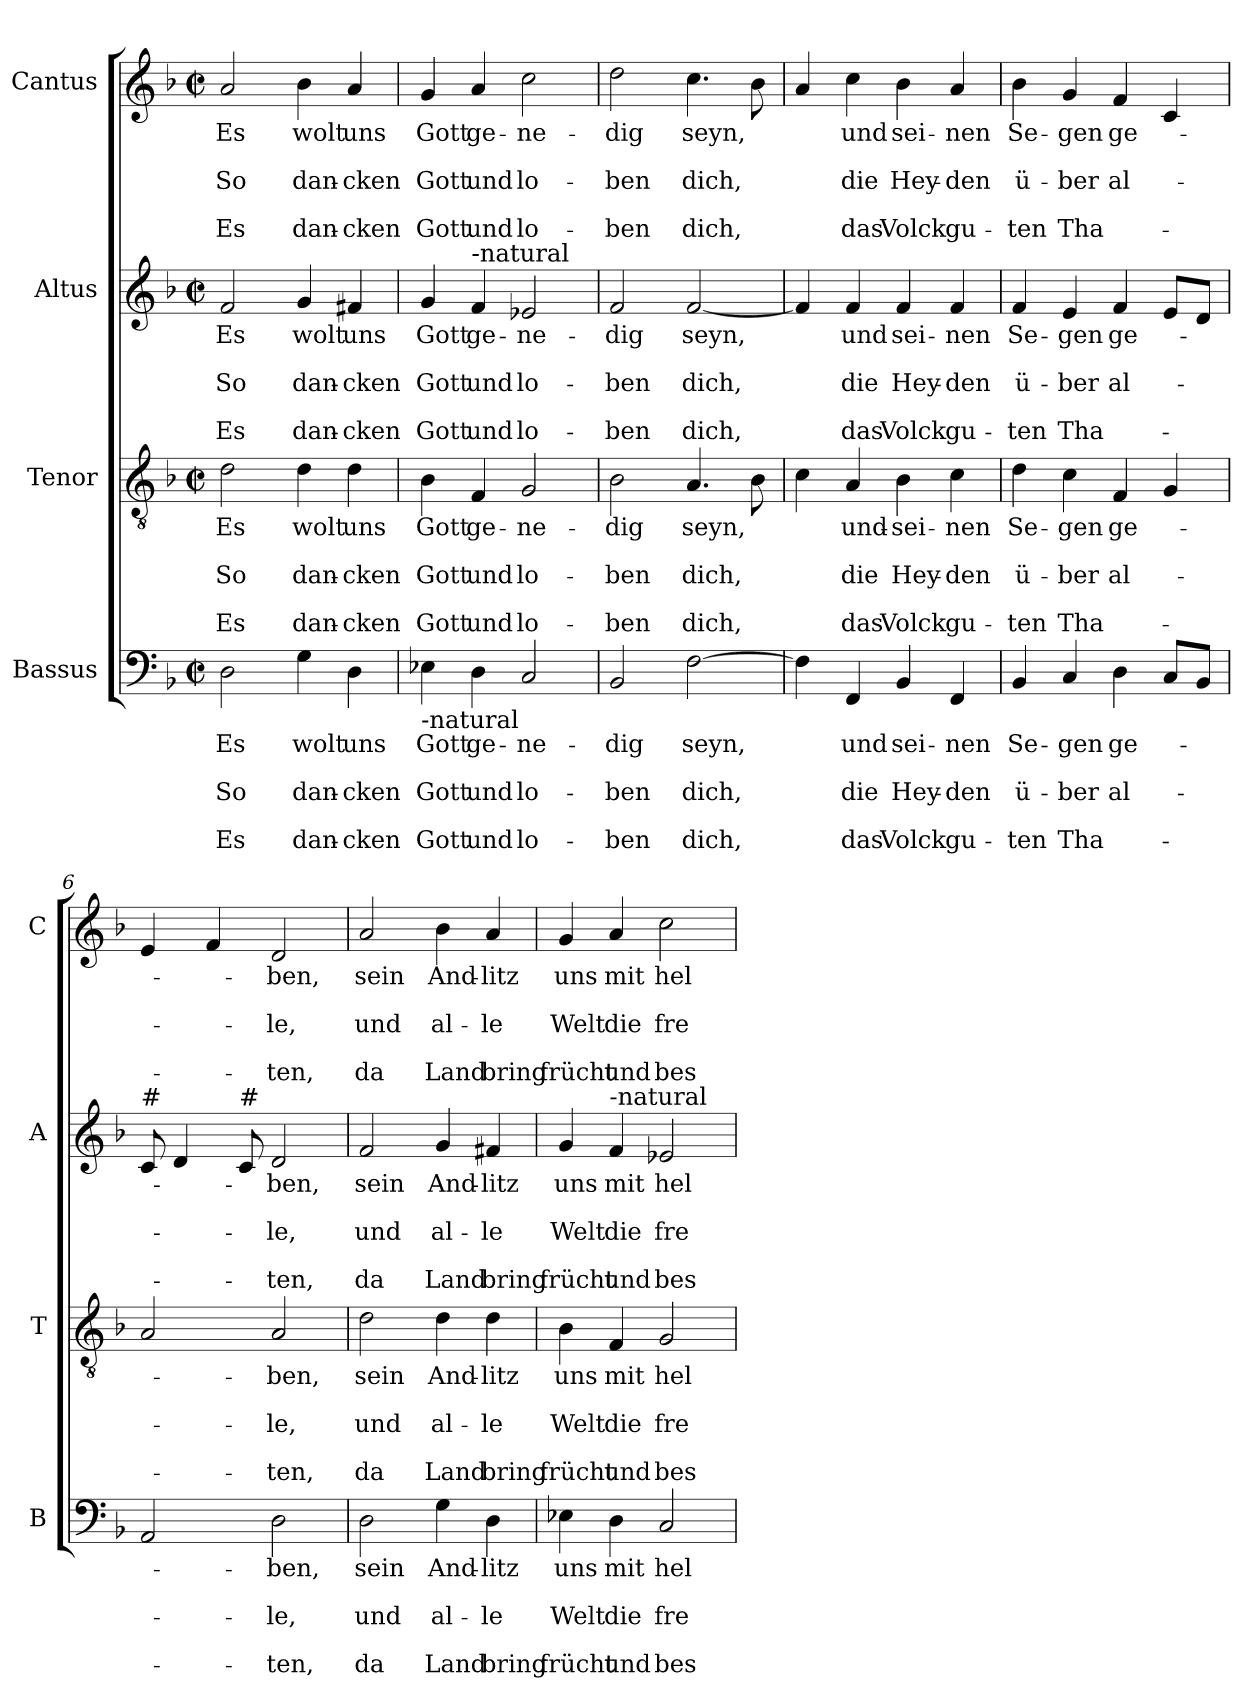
**kern	**text	**text	**text	**text	**text	**kern	**text	**text	**text	**text	**text	**kern	**text	**text	**text	**text	**text	**kern	**text	**text	**text	**text	**text
*part4	*part4	*part4	*part4	*part4	*part4	*part3	*part3	*part3	*part3	*part3	*part3	*part2	*part2	*part2	*part2	*part2	*part2	*part1	*part1	*part1	*part1	*part1	*part1
*staff4	*staff4	*staff4	*staff4	*staff4	*staff4	*staff3	*staff3	*staff3	*staff3	*staff3	*staff3	*staff2	*staff2	*staff2	*staff2	*staff2	*staff2	*staff1	*staff1	*staff1	*staff1	*staff1	*staff1
*I"Bassus	*	*	*	*	*	*I"Tenor	*	*	*	*	*	*I"Altus	*	*	*	*	*	*I"Cantus	*	*	*	*	*
*I'B	*	*	*	*	*	*I'T	*	*	*	*	*	*I'A	*	*	*	*	*	*I'C	*	*	*	*	*
*clefF4	*	*	*	*	*	*clefGv2	*	*	*	*	*	*clefG2	*	*	*	*	*	*clefG2	*	*	*	*	*
*k[b-]	*	*	*	*	*	*k[b-]	*	*	*	*	*	*k[b-]	*	*	*	*	*	*k[b-]	*	*	*	*	*
*F:	*	*	*	*	*	*F:	*	*	*	*	*	*F:	*	*	*	*	*	*F:	*	*	*	*	*
*M2/2	*	*	*	*	*	*M2/2	*	*	*	*	*	*M2/2	*	*	*	*	*	*M2/2	*	*	*	*	*
*met(c|)	*	*	*	*	*	*met(c|)	*	*	*	*	*	*met(c|)	*	*	*	*	*	*met(c|)	*	*	*	*	*
=1	=1	=1	=1	=1	=1	=1	=1	=1	=1	=1	=1	=1	=1	=1	=1	=1	=1	=1	=1	=1	=1	=1	=1
!	!LO:LY:b	!	!LO:LY:b	!	!LO:LY:b	!	!LO:LY:b	!	!LO:LY:b	!	!LO:LY:b	!	!LO:LY:b	!	!LO:LY:b	!	!LO:LY:b	!	!LO:LY:b	!	!LO:LY:b	!	!LO:LY:b
2D\	Es	.	So	.	Es	2d\	Es	.	So	.	Es	2f/	Es	.	So	.	Es	2a/	Es	.	So	.	Es
!	!LO:LY:b	!	!LO:LY:b	!	!LO:LY:b	!	!LO:LY:b	!	!LO:LY:b	!	!LO:LY:b	!	!LO:LY:b	!	!LO:LY:b	!	!LO:LY:b	!	!LO:LY:b	!	!LO:LY:b	!	!LO:LY:b
4G\	wolt	.	dan-	.	dan-	4d\	wolt	.	dan-	.	dan-	4g/	wolt	.	dan-	.	dan-	4b-\	wolt	.	dan-	.	dan-
!	!LO:LY:b	!	!LO:LY:b	!	!LO:LY:b	!	!LO:LY:b	!	!LO:LY:b	!	!LO:LY:b	!	!LO:LY:b	!	!LO:LY:b	!	!LO:LY:b	!	!LO:LY:b	!	!LO:LY:b	!	!LO:LY:b
4D\	uns	.	-cken	.	-cken	4d\	uns	.	-cken	.	-cken	4f#X/	uns	.	-cken	.	-cken	4a/	uns	.	-cken	.	-cken
=2	=2	=2	=2	=2	=2	=2	=2	=2	=2	=2	=2	=2	=2	=2	=2	=2	=2	=2	=2	=2	=2	=2	=2
!LO:TX:b:t=-natural	!	!	!	!	!	!	!	!	!	!	!	!	!	!	!	!	!	!	!	!	!	!	!
!	!LO:LY:b	!	!LO:LY:b	!	!LO:LY:b	!	!LO:LY:b	!	!LO:LY:b	!	!LO:LY:b	!	!LO:LY:b	!	!LO:LY:b	!	!LO:LY:b	!	!LO:LY:b	!	!LO:LY:b	!	!LO:LY:b
4E-X\	Gott	.	Gott	.	Gott	4B-\	Gott	.	Gott	.	Gott	4g/	Gott	.	Gott	.	Gott	4g/	Gott	.	Gott	.	Gott
!	!	!	!	!	!	!	!	!	!	!	!	!LO:TX:a:t=-natural	!	!	!	!	!	!	!	!	!	!	!
!	!LO:LY:b	!	!LO:LY:b	!	!LO:LY:b	!	!LO:LY:b	!	!LO:LY:b	!	!LO:LY:b	!	!LO:LY:b	!	!LO:LY:b	!	!LO:LY:b	!	!LO:LY:b	!	!LO:LY:b	!	!LO:LY:b
4D\	ge-	.	und	.	und	4F/	ge-	.	und	.	und	4f/	ge-	.	und	.	und	4a/	ge-	.	und	.	und
!	!LO:LY:b	!	!LO:LY:b	!	!LO:LY:b	!	!LO:LY:b	!	!LO:LY:b	!	!LO:LY:b	!	!LO:LY:b	!	!LO:LY:b	!	!LO:LY:b	!	!LO:LY:b	!	!LO:LY:b	!	!LO:LY:b
2C/	-ne-	.	lo-	.	lo-	2G/	-ne-	.	lo-	.	lo-	2e-X/	-ne-	.	lo-	.	lo-	2cc\	-ne-	.	lo-	.	lo-
=3	=3	=3	=3	=3	=3	=3	=3	=3	=3	=3	=3	=3	=3	=3	=3	=3	=3	=3	=3	=3	=3	=3	=3
!	!LO:LY:b	!	!LO:LY:b	!	!LO:LY:b	!	!LO:LY:b	!	!LO:LY:b	!	!LO:LY:b	!	!LO:LY:b	!	!LO:LY:b	!	!LO:LY:b	!	!LO:LY:b	!	!LO:LY:b	!	!LO:LY:b
2BB-/	-dig	.	-ben	.	-ben	2B-\	-dig	.	-ben	.	-ben	2f/	-dig	.	-ben	.	-ben	2dd\	-dig	.	-ben	.	-ben
!	!LO:LY:b	!	!LO:LY:b	!	!LO:LY:b	!	!LO:LY:b	!	!LO:LY:b	!	!LO:LY:b	!	!LO:LY:b	!	!LO:LY:b	!	!LO:LY:b	!	!LO:LY:b	!	!LO:LY:b	!	!LO:LY:b
[2F\	seyn,	.	dich,	.	dich,	4.A/	seyn,	.	dich,	.	dich,	[2f/	seyn,	.	dich,	.	dich,	4.cc\	seyn,	.	dich,	.	dich,
.	.	.	.	.	.	8B-\	.	.	.	.	.	.	.	.	.	.	.	8b-\	.	.	.	.	.
=4	=4	=4	=4	=4	=4	=4	=4	=4	=4	=4	=4	=4	=4	=4	=4	=4	=4	=4	=4	=4	=4	=4	=4
4F\]	.	.	.	.	.	4c\	.	.	.	.	.	4f/]	.	.	.	.	.	4a/	.	.	.	.	.
!	!LO:LY:b	!	!LO:LY:b	!	!LO:LY:b	!	!LO:LY:b	!	!LO:LY:b	!	!LO:LY:b	!	!LO:LY:b	!	!LO:LY:b	!	!LO:LY:b	!	!LO:LY:b	!	!LO:LY:b	!	!LO:LY:b
4FF/	und	.	die	.	das	4A/	und-	.	die	.	das	4f/	und	.	die	.	das	4cc\	und	.	die	.	das
!	!LO:LY:b	!	!LO:LY:b	!	!LO:LY:b	!	!LO:LY:b	!	!LO:LY:b	!	!LO:LY:b	!	!LO:LY:b	!	!LO:LY:b	!	!LO:LY:b	!	!LO:LY:b	!	!LO:LY:b	!	!LO:LY:b
4BB-/	sei-	.	Hey-	.	Volck	4B-\	-sei-	.	Hey-	.	Volck	4f/	sei-	.	Hey-	.	Volck	4b-\	sei-	.	Hey-	.	Volck
!	!LO:LY:b	!	!LO:LY:b	!	!LO:LY:b	!	!LO:LY:b	!	!LO:LY:b	!	!LO:LY:b	!	!LO:LY:b	!	!LO:LY:b	!	!LO:LY:b	!	!LO:LY:b	!	!LO:LY:b	!	!LO:LY:b
4FF/	-nen	.	-den	.	gu-	4c\	-nen	.	-den	.	gu-	4f/	-nen	.	-den	.	gu-	4a/	-nen	.	-den	.	gu-
!!LO:LB:g=z
=5	=5	=5	=5	=5	=5	=5	=5	=5	=5	=5	=5	=5	=5	=5	=5	=5	=5	=5	=5	=5	=5	=5	=5
!	!LO:LY:b	!	!LO:LY:b	!	!LO:LY:b	!	!LO:LY:b	!	!LO:LY:b	!	!LO:LY:b	!	!LO:LY:b	!	!LO:LY:b	!	!LO:LY:b	!	!LO:LY:b	!	!LO:LY:b	!	!LO:LY:b
4BB-/	Se-	.	ü-	.	-ten	4d\	Se-	.	ü-	.	-ten	4f/	Se-	.	ü-	.	-ten	4b-\	Se-	.	ü-	.	-ten
!	!LO:LY:b	!	!LO:LY:b	!	!LO:LY:b	!	!LO:LY:b	!	!LO:LY:b	!	!LO:LY:b	!	!LO:LY:b	!	!LO:LY:b	!	!LO:LY:b	!	!LO:LY:b	!	!LO:LY:b	!	!LO:LY:b
4C/	-gen	.	-ber	.	Tha-	4c\	-gen	.	-ber	.	Tha-	4e/	-gen	.	-ber	.	Tha-	4g/	-gen	.	-ber	.	Tha-
!	!LO:LY:b	!	!LO:LY:b	!	!	!	!LO:LY:b	!	!LO:LY:b	!	!	!	!LO:LY:b	!	!LO:LY:b	!	!	!	!LO:LY:b	!	!LO:LY:b	!	!
4D\	ge-	.	al-	.	.	4F/	ge-	.	al-	.	.	4f/	ge-	.	al-	.	.	4f/	ge-	.	al-	.	.
8C/L	.	.	.	.	.	4G/	.	.	.	.	.	8e/L	.	.	.	.	.	4c/	.	.	.	.	.
8BB-/J	.	.	.	.	.	.	.	.	.	.	.	8d/J	.	.	.	.	.	.	.	.	.	.	.
=6	=6	=6	=6	=6	=6	=6	=6	=6	=6	=6	=6	=6	=6	=6	=6	=6	=6	=6	=6	=6	=6	=6	=6
!	!	!	!	!	!	!	!	!	!	!	!	!LO:TX:a:t=#	!	!	!	!	!	!	!	!	!	!	!
2AA/	.	.	.	.	.	2A/	.	.	.	.	.	8c/	.	.	.	.	.	4e/	.	.	.	.	.
.	.	.	.	.	.	.	.	.	.	.	.	4d/	.	.	.	.	.	.	.	.	.	.	.
.	.	.	.	.	.	.	.	.	.	.	.	.	.	.	.	.	.	4f/	.	.	.	.	.
!	!	!	!	!	!	!	!	!	!	!	!	!LO:TX:a:t=#	!	!	!	!	!	!	!	!	!	!	!
.	.	.	.	.	.	.	.	.	.	.	.	8c/	.	.	.	.	.	.	.	.	.	.	.
!	!LO:LY:b	!	!LO:LY:b	!	!LO:LY:b	!	!LO:LY:b	!	!LO:LY:b	!	!LO:LY:b	!	!LO:LY:b	!	!LO:LY:b	!	!LO:LY:b	!	!LO:LY:b	!	!LO:LY:b	!	!LO:LY:b
2D\	-ben,	.	-le,	.	-ten,	2A/	-ben,	.	-le,	.	-ten,	2d/	-ben,	.	-le,	.	-ten,	2d/	-ben,	.	-le,	.	-ten,
=7	=7	=7	=7	=7	=7	=7	=7	=7	=7	=7	=7	=7	=7	=7	=7	=7	=7	=7	=7	=7	=7	=7	=7
!	!LO:LY:b	!	!LO:LY:b	!	!LO:LY:b	!	!LO:LY:b	!	!LO:LY:b	!	!LO:LY:b	!	!LO:LY:b	!	!LO:LY:b	!	!LO:LY:b	!	!LO:LY:b	!	!LO:LY:b	!	!LO:LY:b
2D\	sein	.	und	.	da	2d\	sein	.	und	.	da	2f/	sein	.	und	.	da	2a/	sein	.	und	.	da
!	!LO:LY:b	!	!LO:LY:b	!	!LO:LY:b	!	!LO:LY:b	!	!LO:LY:b	!	!LO:LY:b	!	!LO:LY:b	!	!LO:LY:b	!	!LO:LY:b	!	!LO:LY:b	!	!LO:LY:b	!	!LO:LY:b
4G\	And-	.	al-	.	Land	4d\	And-	.	al-	.	Land	4g/	And-	.	al-	.	Land	4b-\	And-	.	al-	.	Land
!	!LO:LY:b	!	!LO:LY:b	!	!LO:LY:b	!	!LO:LY:b	!	!LO:LY:b	!	!LO:LY:b	!	!LO:LY:b	!	!LO:LY:b	!	!LO:LY:b	!	!LO:LY:b	!	!LO:LY:b	!	!LO:LY:b
4D\	-litz	.	-le	.	bring	4d\	-litz	.	-le	.	bring	4f#X/	-litz	.	-le	.	bring	4a/	-litz	.	-le	.	bring
=8	=8	=8	=8	=8	=8	=8	=8	=8	=8	=8	=8	=8	=8	=8	=8	=8	=8	=8	=8	=8	=8	=8	=8
!	!LO:LY:b	!	!LO:LY:b	!	!LO:LY:b	!	!LO:LY:b	!	!LO:LY:b	!	!LO:LY:b	!	!LO:LY:b	!	!LO:LY:b	!	!LO:LY:b	!	!LO:LY:b	!	!LO:LY:b	!	!LO:LY:b
4E-X\	uns	.	Welt	.	frücht	4B-\	uns	.	Welt	.	frücht	4g/	uns	.	Welt	.	frücht	4g/	uns	.	Welt	.	frücht
!	!	!	!	!	!	!	!	!	!	!	!	!LO:TX:a:t=-natural	!	!	!	!	!	!	!	!	!	!	!
!	!LO:LY:b	!	!LO:LY:b	!	!LO:LY:b	!	!LO:LY:b	!	!LO:LY:b	!	!LO:LY:b	!	!LO:LY:b	!	!LO:LY:b	!	!LO:LY:b	!	!LO:LY:b	!	!LO:LY:b	!	!LO:LY:b
4D\	mit	.	die	.	und	4F/	mit	.	die	.	und	4f/	mit	.	die	.	und	4a/	mit	.	die	.	und
!	!LO:LY:b	!	!LO:LY:b	!	!LO:LY:b	!	!LO:LY:b	!	!LO:LY:b	!	!LO:LY:b	!	!LO:LY:b	!	!LO:LY:b	!	!LO:LY:b	!	!LO:LY:b	!	!LO:LY:b	!	!LO:LY:b
2C/	hel-	.	fre-	.	bes-	2G/	hel-	.	fre-	.	bes-	2e-X/	hel-	.	fre-	.	bes-	2cc\	hel-	.	fre-	.	bes-
=	=	=	=	=	=	=	=	=	=	=	=	=	=	=	=	=	=	=	=	=	=	=	=
*-	*-	*-	*-	*-	*-	*-	*-	*-	*-	*-	*-	*-	*-	*-	*-	*-	*-	*-	*-	*-	*-	*-	*-
